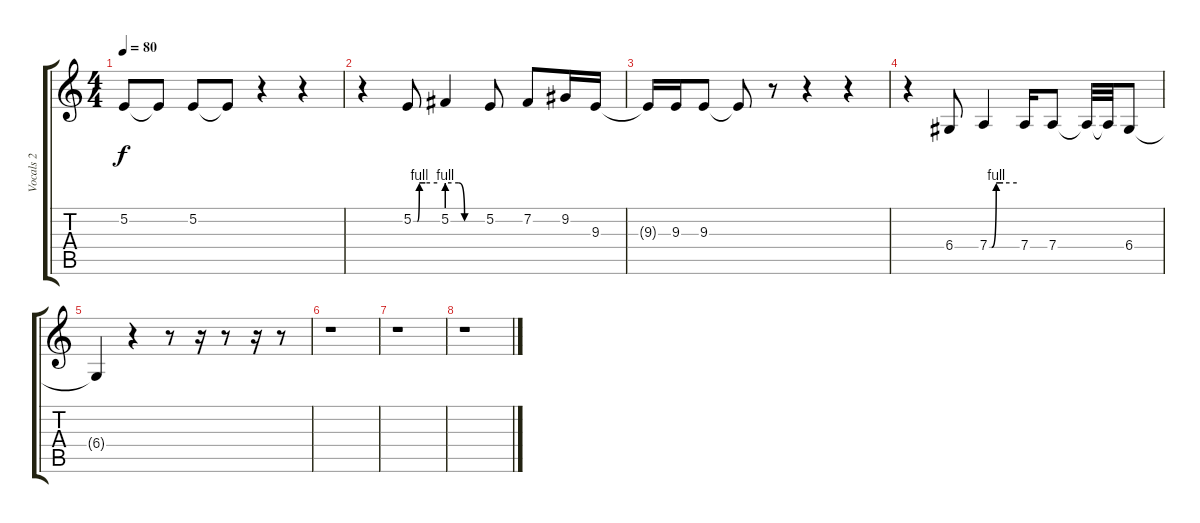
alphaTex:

\track ("Vocals 2" "Vocals 2") {instrument flute}
\staff {score tabs}
\tuning (E4 B3 G3 D3 A2 E2) {hide}
\ts (4 4)
\tempo 80
\clef g2
\ks c
5.2.8{dy f} 5.2{t}.8 5.2.8 5.2{t}.8 r.4 r.4 |
r.4 5.2{be (custom 0 0 10 0 15 4 30 4 60 4)}.8 5.2{be (custom 0 4 20 4 30 0 45 0 60 0)}.4 5.2.8 7.2.8 9.2.16 9.3.16 |
9.3{t}.16 9.3.16 9.3.8 9.3{t}.8 r.8 r.4 r.4 |
r.4 6.4.8 7.4{be (custom 0 0 5 0 15 4 30 4 60 4)}.4 7.4.16 7.4.8 7.4{t}.32 7.4{t}.32 6.4.8 |
6.4{t}.4 r.4 r.8 r.16 r.8 r.16 r.8 |
r.1 |
r.1 |
r.1
